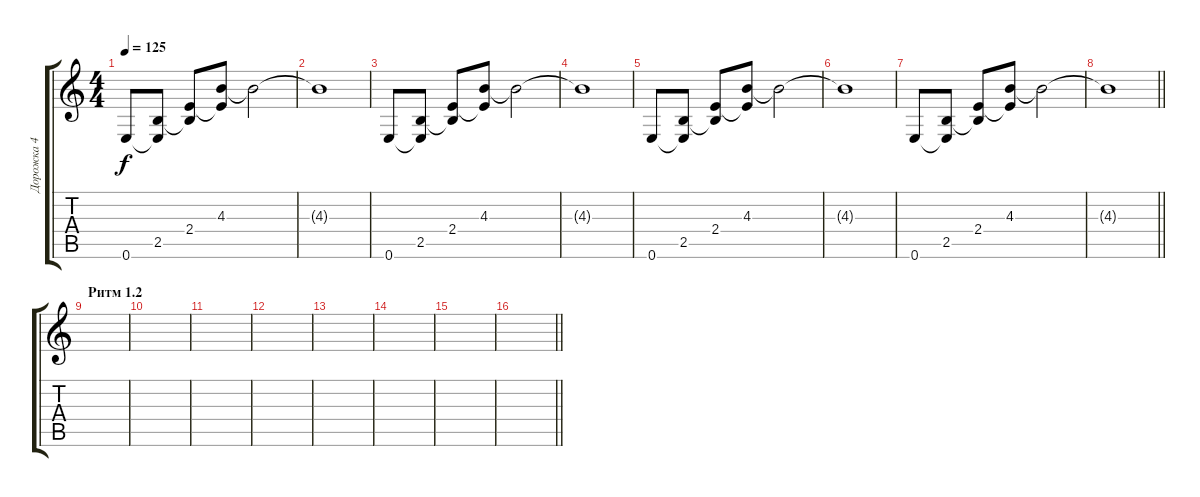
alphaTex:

\track ("Дорожка 4" "Дорожка 4") {instrument electricguitarclean}
\staff {score tabs}
\tuning (E4 B3 G3 D3 A2 E2) {hide}
\ts (4 4)
\tempo 125
\clef g2
\ks c
0.6.8{dy f} (2.5 0.6{t}).8 (2.4 2.5{t}).8 (4.3 2.4{t}).8 4.3{t}.2 |
4.3{t}.1 |
0.6.8 (2.5 0.6{t}).8 (2.4 2.5{t}).8 (4.3 2.4{t}).8 4.3{t}.2 |
4.3{t}.1 |
0.6.8 (2.5 0.6{t}).8 (2.4 2.5{t}).8 (4.3 2.4{t}).8 4.3{t}.2 |
4.3{t}.1 |
0.6.8 (2.5 0.6{t}).8 (2.4 2.5{t}).8 (4.3 2.4{t}).8 4.3{t}.2 |
\barLineRight lightlight
4.3{t}.1 |
\section ("" "Ритм 1.2")
|
|
|
|
|
|
|
\barLineRight lightlight
